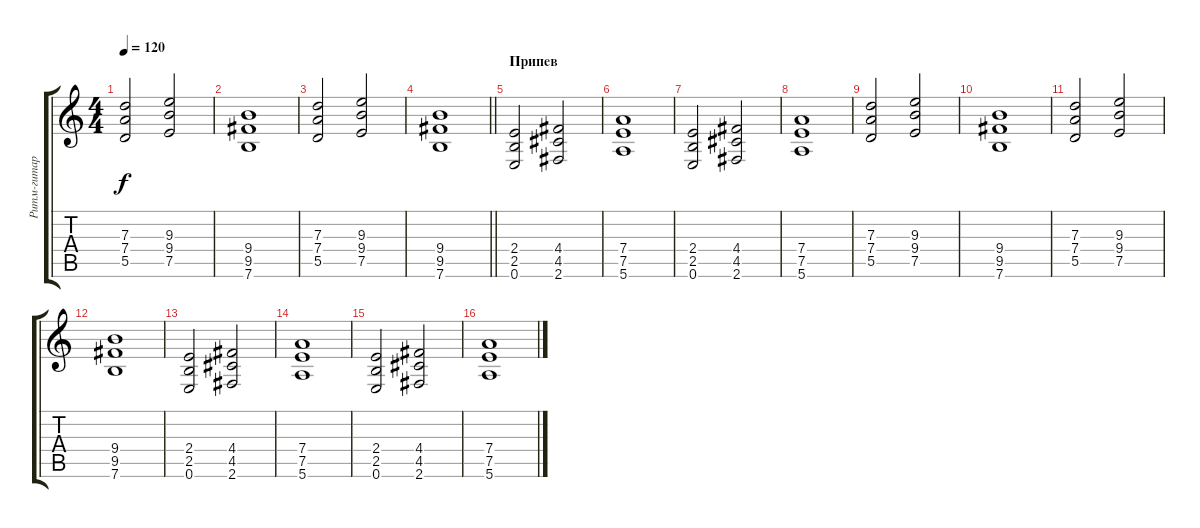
\track ("Ритм-гитара" "Ритм-гитар") {instrument overdrivenguitar}
\staff {score tabs}
\tuning (E4 B3 G3 D3 A2 E2) {hide}
\ts (4 4)
\tempo 120
\clef g2
\ks c
(7.3 7.4 5.5).2{dy f} (9.3 9.4 7.5).2 |
(9.4 9.5 7.6).1 |
(7.3 7.4 5.5).2 (9.3 9.4 7.5).2 |
\barLineRight lightlight
(9.4 9.5 7.6).1 |
\section ("" "Припев")
(2.4 2.5 0.6).2 (4.4 4.5 2.6).2 |
(7.4 7.5 5.6).1 |
(2.4 2.5 0.6).2 (4.4 4.5 2.6).2 |
(7.4 7.5 5.6).1 |
(7.3 7.4 5.5).2 (9.3 9.4 7.5).2 |
(9.4 9.5 7.6).1 |
(7.3 7.4 5.5).2 (9.3 9.4 7.5).2 |
(9.4 9.5 7.6).1 |
(2.4 2.5 0.6).2 (4.4 4.5 2.6).2 |
(7.4 7.5 5.6).1 |
(2.4 2.5 0.6).2 (4.4 4.5 2.6).2 |
(7.4 7.5 5.6).1
